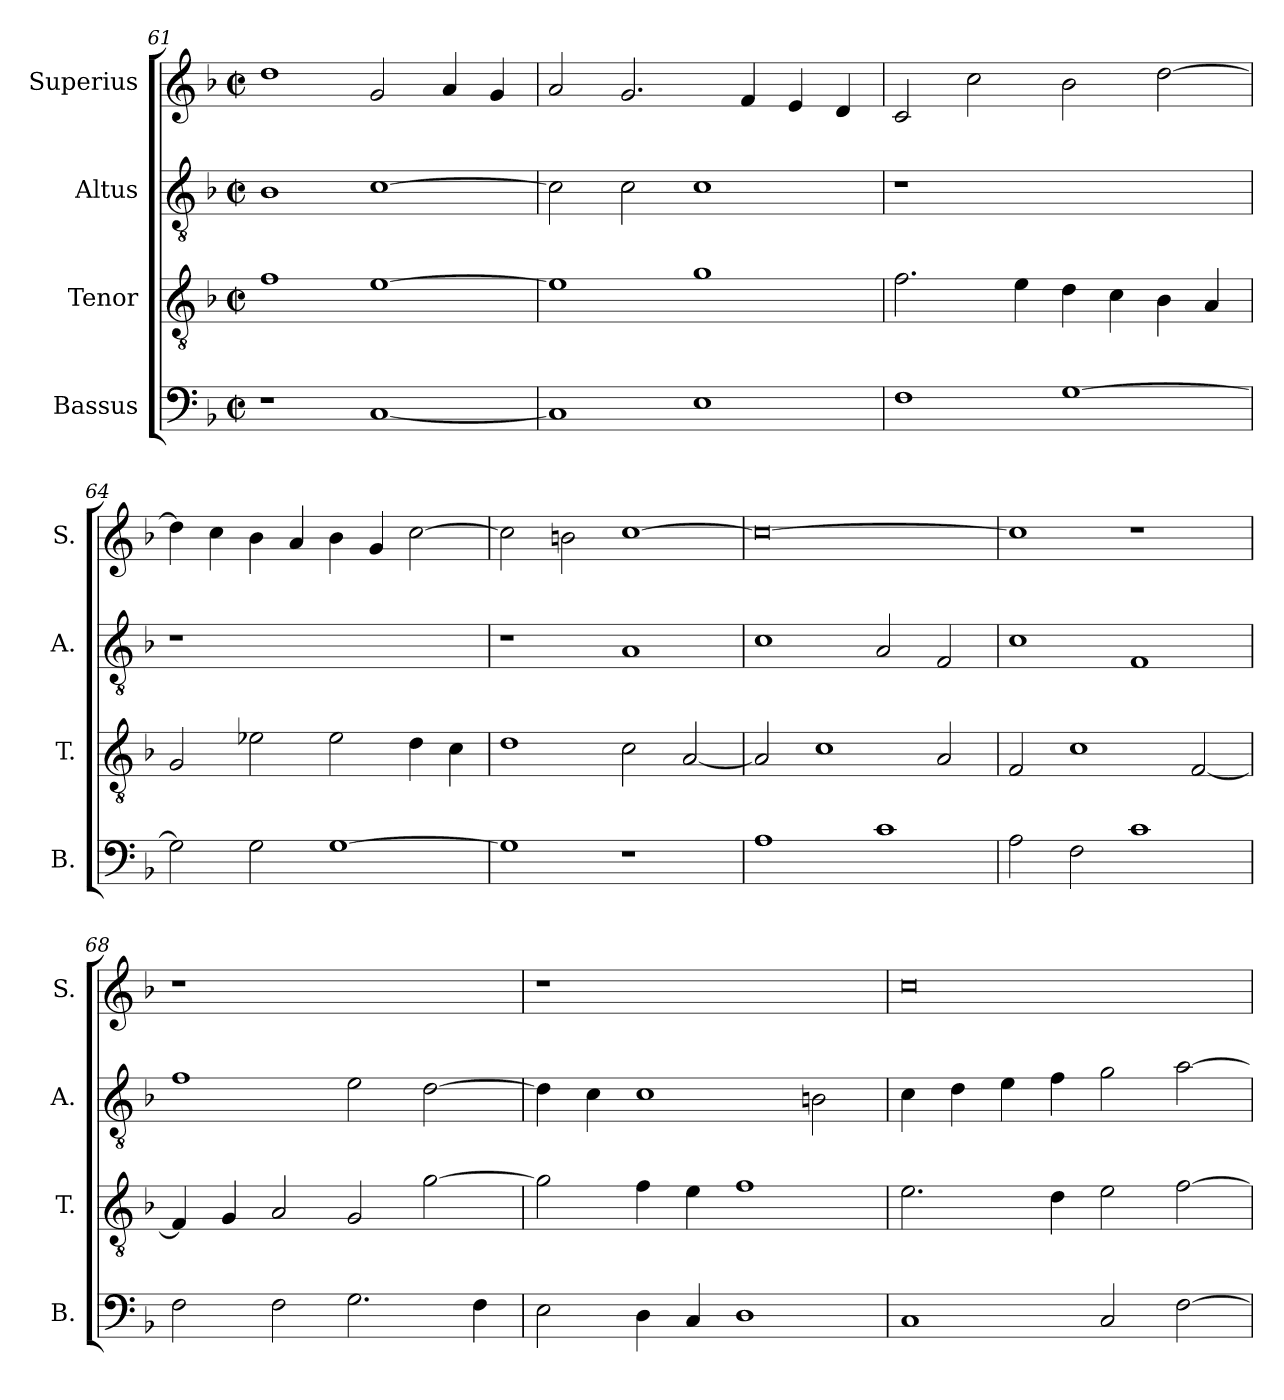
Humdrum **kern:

**kern	**kern	**kern	**kern
*part4	*part3	*part2	*part1
*staff4	*staff3	*staff2	*staff1
*I"Bassus	*I"Tenor	*I"Altus	*I"Superius
*I'B.	*I'T.	*I'A.	*I'S.
*clefF4	*clefGv2	*clefGv2	*clefG2
*	*ITrd7c12	*ITrd7c12	*
*k[b-]	*k[b-]	*k[b-]	*k[b-]
*F:	*F:	*F:	*F:
*M2/2	*M2/2	*M2/2	*M2/2
*met(c|)	*met(c|)	*met(c|)	*met(c|)
=61	=61	=61	=61
1r	1Fi	1BB-i	1ddi
[<1Ci	[>1Ei	[>1Ci	2gi/
.	.	.	4ai/
.	.	.	4gi/
=62	=62	=62	=62
1Ci]	1Ei]	2Ci\]	2ai/
.	.	2Ci\	2.gi/
1Ei	1Gi	1Ci	.
.	.	.	4fi/
.	.	.	4ei/
.	.	.	4di/
!!LO:PB:g=z
=63	=63	=63	=63
!	!	!LO:N:vis=1	!
1Fi	2.Fi\	1r	2ci/
.	.	.	2cci\
.	4Ei\	.	.
[>1Gi	4Di\	1ryy	2b-i\
.	4Ci\	.	.
.	4BB-i\	.	[>2ddi\
.	4AAi/	.	.
=64	=64	=64	=64
!	!	!LO:N:vis=1	!
2Gi\]	2GGi/	1r	4ddi\]
.	.	.	4cci\
2Gi\	2E-Xi\	.	4b-i\
.	.	.	4ai/
[>1Gi	2E-i\	1ryy	4b-i\
.	.	.	4gi/
.	4Di\	.	[>2cci\
.	4Ci\	.	.
=65	=65	=65	=65
1Gi]	1Di	1r	2cci\]
.	.	.	2bni\
1r	2Ci\	1AAi	[>1cci
.	[<2AAi/	.	.
=66	=66	=66	=66
1Ai	2AAi/]	1Ci	0cci_>
.	1Ci	.	.
1ci	.	2AAi/	.
.	2AAi/	2FFi/	.
=67	=67	=67	=67
2Ai\	2FFi/	1Ci	1cci]
2Fi\	1Ci	.	.
1ci	.	1FFi	1r
.	[<2FFi/	.	.
!!LO:LB:g=z
=68	=68	=68	=68
!	!	!	!LO:N:vis=1
2Fi\	4FFi/]	1Fi	1r
.	4GGi/	.	.
2Fi\	2AAi/	.	.
2.Gi\	2GGi/	2Ei\	1ryy
.	[>2Gi\	[>2Di\	.
4Fi\	.	.	.
=69	=69	=69	=69
!	!	!	!LO:N:vis=1
2Ei\	2Gi\]	4Di\]	1r
.	.	4Ci\	.
4Di\	4Fi\	1Ci	.
4Ci/	4Ei\	.	.
1Di	1Fi	.	1ryy
.	.	2BBni\	.
=70	=70	=70	=70
1Ci	2.Ei\	4Ci\	0cci
.	.	4Di\	.
.	.	4Ei\	.
.	4Di\	4Fi\	.
2Ci/	2Ei\	2Gi\	.
[>2Fi\	[>2Fi\	[>2Ai\	.
=	=	=	=
*-	*-	*-	*-
